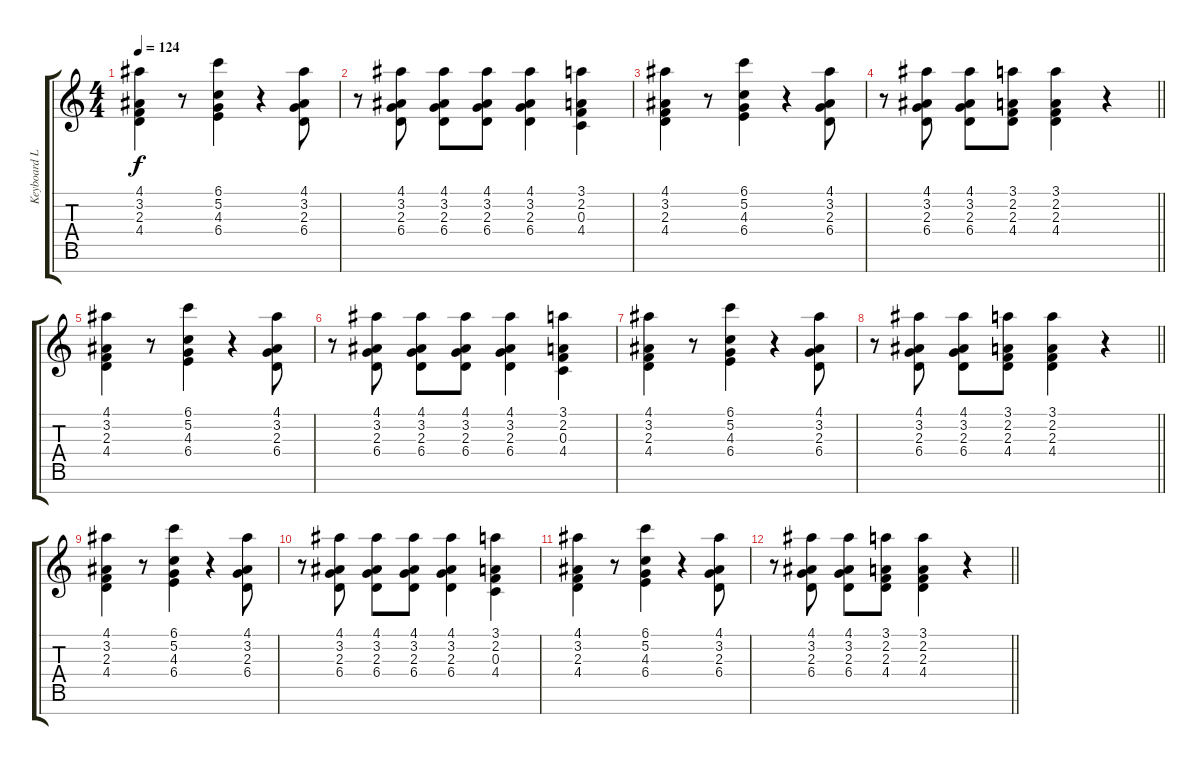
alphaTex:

\track ("Keyboard Lead" "Keyboard L") {instrument lead2sawtooth}
\staff {score tabs}
\tuning (Gb5 G4 C4 Db4 D3 A2 D2) {hide}
\ts (4 4)
\tempo 124
\clef g2
\ks c
(4.1 3.2 2.3 4.4).4{dy f} r.8 (6.1 5.2 4.3 6.4).4 r.4 (4.1 3.2 2.3 6.4).8 |
r.8 (4.1 3.2 2.3 6.4).8 (4.1 3.2 2.3 6.4).8 (4.1 3.2 2.3 6.4).8 (4.1 3.2 2.3 6.4).4 (3.1 2.2 0.3 4.4).4 |
(4.1 3.2 2.3 4.4).4 r.8 (6.1 5.2 4.3 6.4).4 r.4 (4.1 3.2 2.3 6.4).8 |
\barLineRight lightlight
r.8 (4.1 3.2 2.3 6.4).8 (4.1 3.2 2.3 6.4).8 (3.1 2.2 2.3 4.4).8 (3.1 2.2 2.3 4.4).4 r.4 |
(4.1 3.2 2.3 4.4).4 r.8 (6.1 5.2 4.3 6.4).4 r.4 (4.1 3.2 2.3 6.4).8 |
r.8 (4.1 3.2 2.3 6.4).8 (4.1 3.2 2.3 6.4).8 (4.1 3.2 2.3 6.4).8 (4.1 3.2 2.3 6.4).4 (3.1 2.2 0.3 4.4).4 |
(4.1 3.2 2.3 4.4).4 r.8 (6.1 5.2 4.3 6.4).4 r.4 (4.1 3.2 2.3 6.4).8 |
\barLineRight lightlight
r.8 (4.1 3.2 2.3 6.4).8 (4.1 3.2 2.3 6.4).8 (3.1 2.2 2.3 4.4).8 (3.1 2.2 2.3 4.4).4 r.4 |
(4.1 3.2 2.3 4.4).4 r.8 (6.1 5.2 4.3 6.4).4 r.4 (4.1 3.2 2.3 6.4).8 |
r.8 (4.1 3.2 2.3 6.4).8 (4.1 3.2 2.3 6.4).8 (4.1 3.2 2.3 6.4).8 (4.1 3.2 2.3 6.4).4 (3.1 2.2 0.3 4.4).4 |
(4.1 3.2 2.3 4.4).4 r.8 (6.1 5.2 4.3 6.4).4 r.4 (4.1 3.2 2.3 6.4).8 |
\barLineRight lightlight
r.8 (4.1 3.2 2.3 6.4).8 (4.1 3.2 2.3 6.4).8 (3.1 2.2 2.3 4.4).8 (3.1 2.2 2.3 4.4).4 r.4
